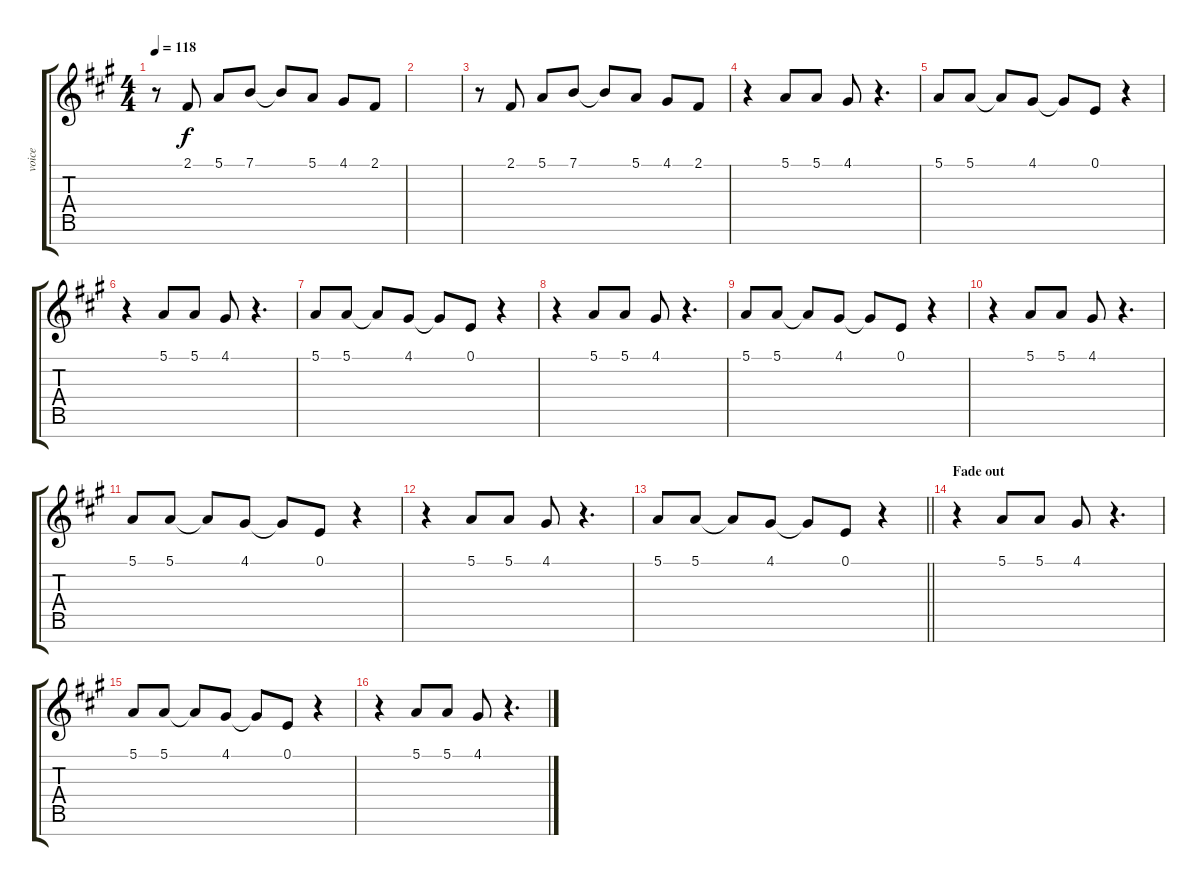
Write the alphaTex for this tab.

\track ("voice" "voice") {instrument violin}
\staff {score tabs}
\tuning (E4 B3 G3 D3 A2 E2 B1) {hide}
\ts (4 4)
\tempo 118
\clef g2
\ks f#minor
r.8{dy f} 2.1.8 5.1.8 7.1.8 7.1{t}.8 5.1.8 4.1.8 2.1.8 |
|
r.8 2.1.8 5.1.8 7.1.8 7.1{t}.8 5.1.8 4.1.8 2.1.8 |
r.4 5.1.8 5.1.8 4.1.8 r.4{d} |
5.1.8 5.1.8 5.1{t}.8 4.1.8 4.1{t}.8 0.1.8 r.4 |
r.4 5.1.8 5.1.8 4.1.8 r.4{d} |
5.1.8 5.1.8 5.1{t}.8 4.1.8 4.1{t}.8 0.1.8 r.4 |
r.4 5.1.8 5.1.8 4.1.8 r.4{d} |
5.1.8 5.1.8 5.1{t}.8 4.1.8 4.1{t}.8 0.1.8 r.4 |
r.4 5.1.8 5.1.8 4.1.8 r.4{d} |
5.1.8 5.1.8 5.1{t}.8 4.1.8 4.1{t}.8 0.1.8 r.4 |
r.4 5.1.8 5.1.8 4.1.8 r.4{d} |
\barLineRight lightlight
5.1.8 5.1.8 5.1{t}.8 4.1.8 4.1{t}.8 0.1.8 r.4 |
\section ("" "Fade out")
r.4 5.1.8 5.1.8 4.1.8 r.4{d} |
5.1.8 5.1.8 5.1{t}.8 4.1.8 4.1{t}.8 0.1.8 r.4 |
r.4 5.1.8 5.1.8 4.1.8 r.4{d}
